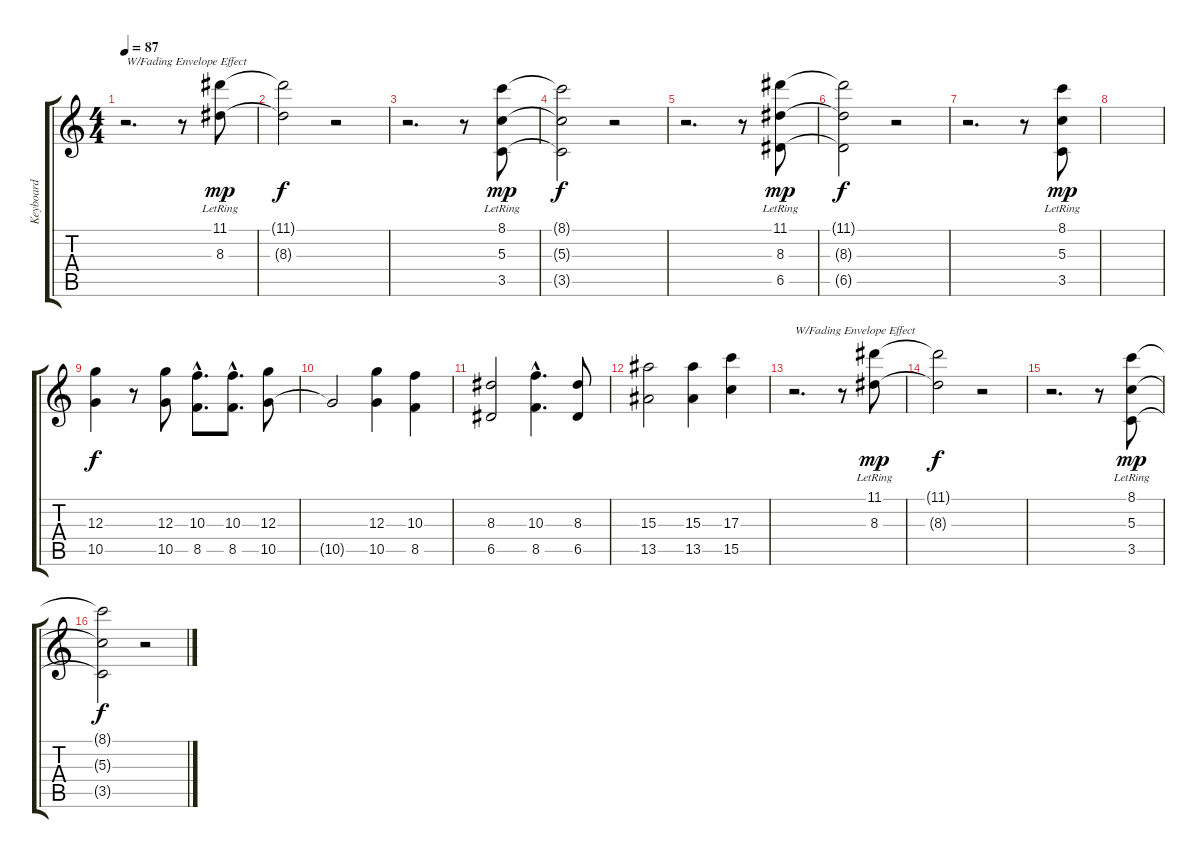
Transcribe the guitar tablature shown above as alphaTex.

\track ("Keyboard" "Keyboard") {instrument acousticguitarsteel}
\staff {score tabs}
\tuning (E4 B3 G3 D3 A2 E2) {hide}
\ts (4 4)
\tempo 87
\clef g2
\ks c
r.2{d txt "W/Fading Envelope Effect" dy f} r.8 (11.1{lr} 8.3{lr}).8{dy mp} |
(11.1{t} 8.3{t}).2{dy f} r.2 |
r.2{d} r.8 (8.1{lr} 5.3{lr} 3.5{lr}).8{dy mp} |
(8.1{t} 5.3{t} 3.5{t}).2{dy f} r.2 |
r.2{d} r.8 (11.1{lr} 8.3{lr} 6.5).8{dy mp} |
(11.1{t} 8.3{t} 6.5{t}).2{dy f} r.2 |
r.2{d} r.8 (8.1{lr} 5.3{lr} 3.5{lr}).8{dy mp} |
|
(12.3 10.5).4{dy f} r.8 (12.3 10.5).8 (10.3{hac} 8.5{hac}).8{d} (10.3{hac} 8.5{hac}).8{d} (12.3 10.5).8 |
10.5{t}.2 (12.3 10.5).4 (10.3 8.5).4 |
(8.3 6.5).2 (10.3{hac} 8.5{hac}).4{d} (8.3 6.5).8 |
(15.3 13.5).2 (15.3 13.5).4 (17.3 15.5).4 |
r.2{d txt "W/Fading Envelope Effect"} r.8 (11.1{lr} 8.3{lr}).8{dy mp} |
(11.1{t} 8.3{t}).2{dy f} r.2 |
r.2{d} r.8 (8.1{lr} 5.3{lr} 3.5{lr}).8{dy mp} |
(8.1{t} 5.3{t} 3.5{t}).2{dy f} r.2
